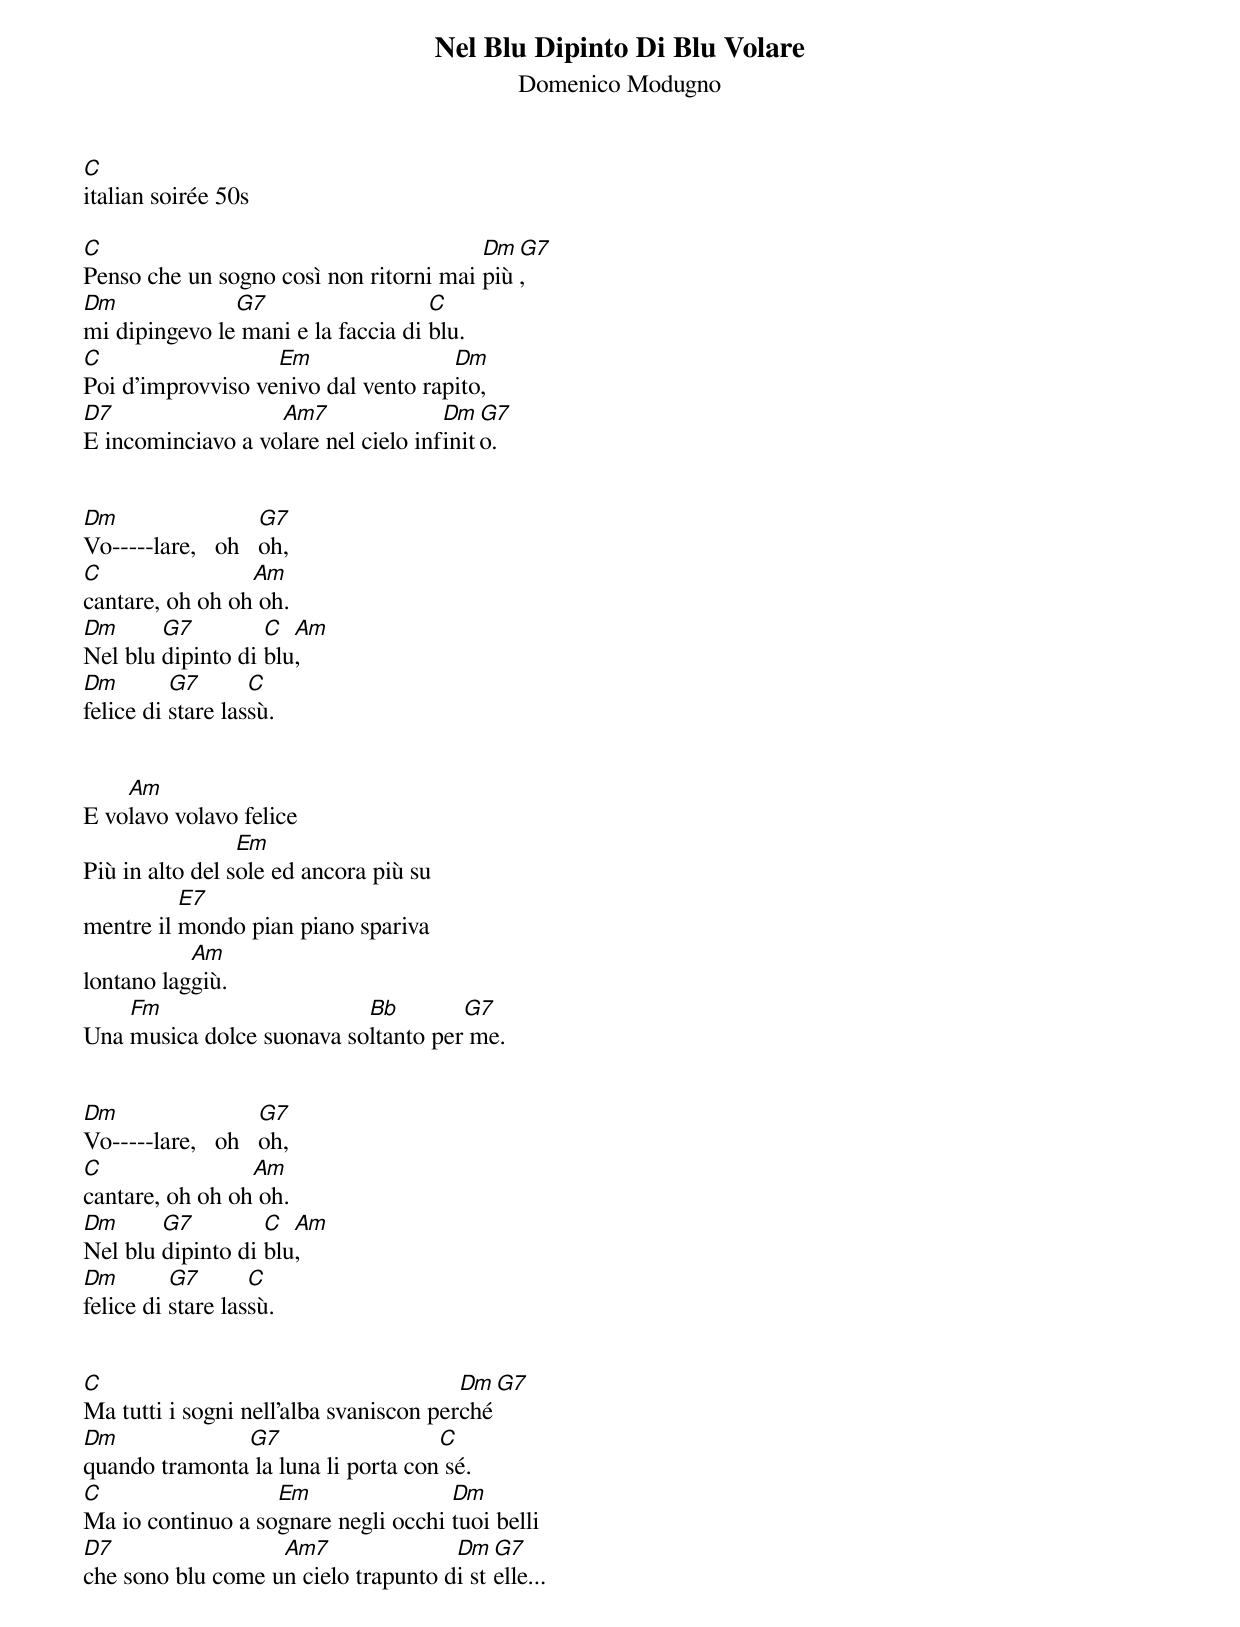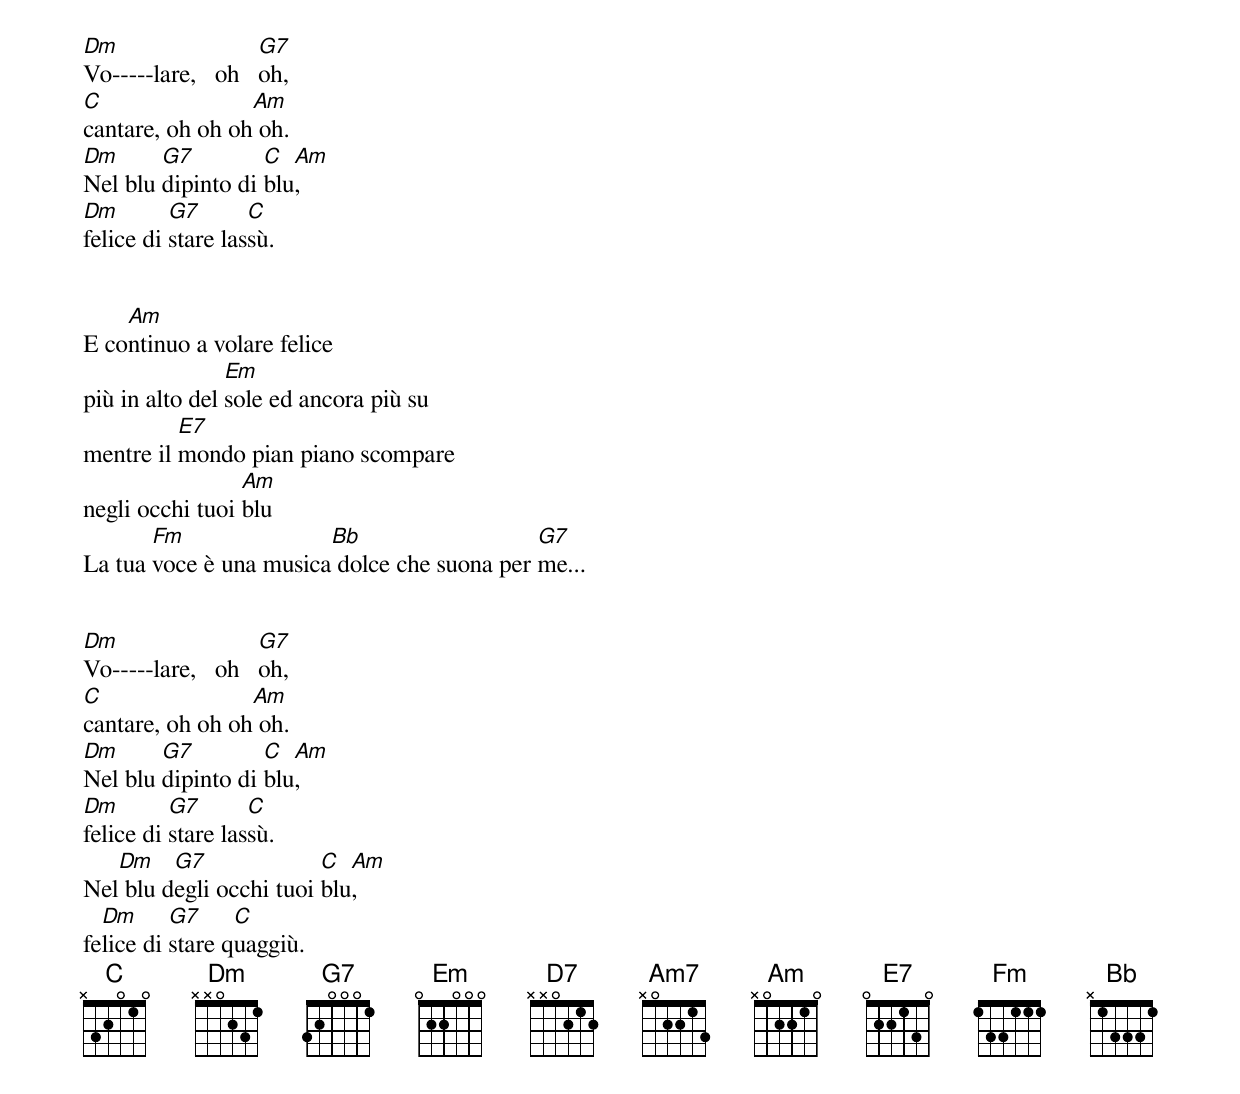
Nel Blu Dipinto Di Blu Volare
Domenico Modugno
C
italian soirée 50s

C                                       Dm G7
Penso che un sogno così non ritorni mai più,
Dm             G7                   C
mi dipingevo le mani e la faccia di blu.
C                  Em                Dm
Poi d'improvviso venivo dal vento rapito,
D7                 Am7               Dm  G7
E incominciavo a volare nel cielo infinito.


Dm                  G7
Vo-----lare,   oh   oh,
C                Am
cantare, oh oh oh oh.
Dm      G7         C  Am
Nel blu dipinto di blu,
Dm        G7       C
felice di stare lassù.


    Am
E volavo volavo felice
                 Em
Più in alto del sole ed ancora più su
          E7
mentre il mondo pian piano spariva
           Am
lontano laggiù.
    Fm                     Bb        G7
Una musica dolce suonava soltanto per me.


Dm                  G7
Vo-----lare,   oh   oh,
C                Am
cantare, oh oh oh oh.
Dm      G7         C  Am
Nel blu dipinto di blu,
Dm        G7       C
felice di stare lassù.


C                                       Dm G7
Ma tutti i sogni nell'alba svaniscon perché
Dm             G7                   C
quando tramonta la luna li porta con sé.
C                  Em                Dm
Ma io continuo a sognare negli occhi tuoi belli
D7                 Am7               Dm  G7
che sono blu come un cielo trapunto di stelle...


Dm                  G7
Vo-----lare,   oh   oh,
C                Am
cantare, oh oh oh oh.
Dm      G7         C  Am
Nel blu dipinto di blu,
Dm        G7       C
felice di stare lassù.


    Am
E continuo a volare felice
                Em
più in alto del sole ed ancora più su
          E7
mentre il mondo pian piano scompare
                 Am
negli occhi tuoi blu
       Fm               Bb                   G7
La tua voce è una musica dolce che suona per me...


Dm                  G7
Vo-----lare,   oh   oh,
C                Am
cantare, oh oh oh oh.
Dm      G7         C  Am
Nel blu dipinto di blu,
Dm        G7       C
felice di stare lassù.
   Dm    G7              C  Am
Nel blu degli occhi tuoi blu,
  Dm      G7     C
felice di stare quaggiù.
